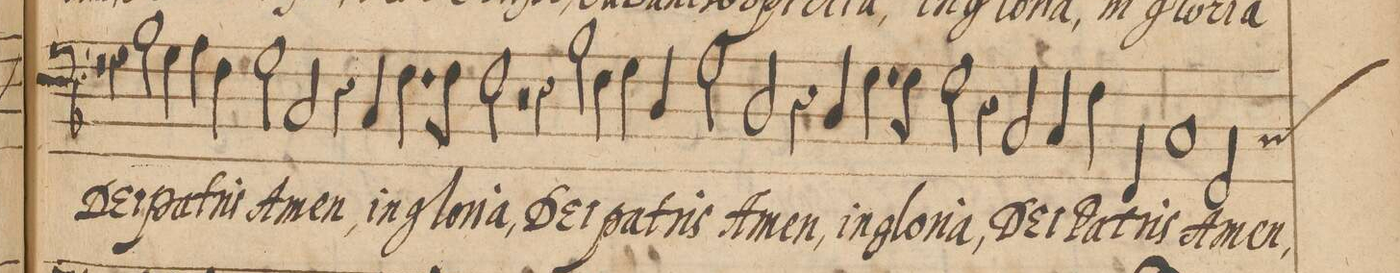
**kern	**text
*I"BASSVS.	*
*clefF4	*
*k[b-]	*
*met(C|)	*
*M2/1	*
2r	.
4r	.
2B-\	DE-
4G\	-I
4A\	pa-
4F\	-tris
=88-	=88-
2G\	A-
2C/	-men,
4r	.
4C/	in
4.F\	glo-
8F\	-ri-
=89-	=89-
2F\	-a,
2r	.
4r	.
2B-\	DE-
4F\	-I
=90-	=90-
4G\	pa-
4D/	-tris
2A\	A-
2D/	-men,
4r	.
4D/	in
=91-	=91-
4.G\	glo-
8G\	-ri-
2G\	-a,
4r	.
2C/	DE-
4C/	-I
=92-	=92-
4F\	Pa-
4FF/	-tris
1C	A-
2FF/	-men,
*custos:C	*
=93-	=93-
*-	*-
